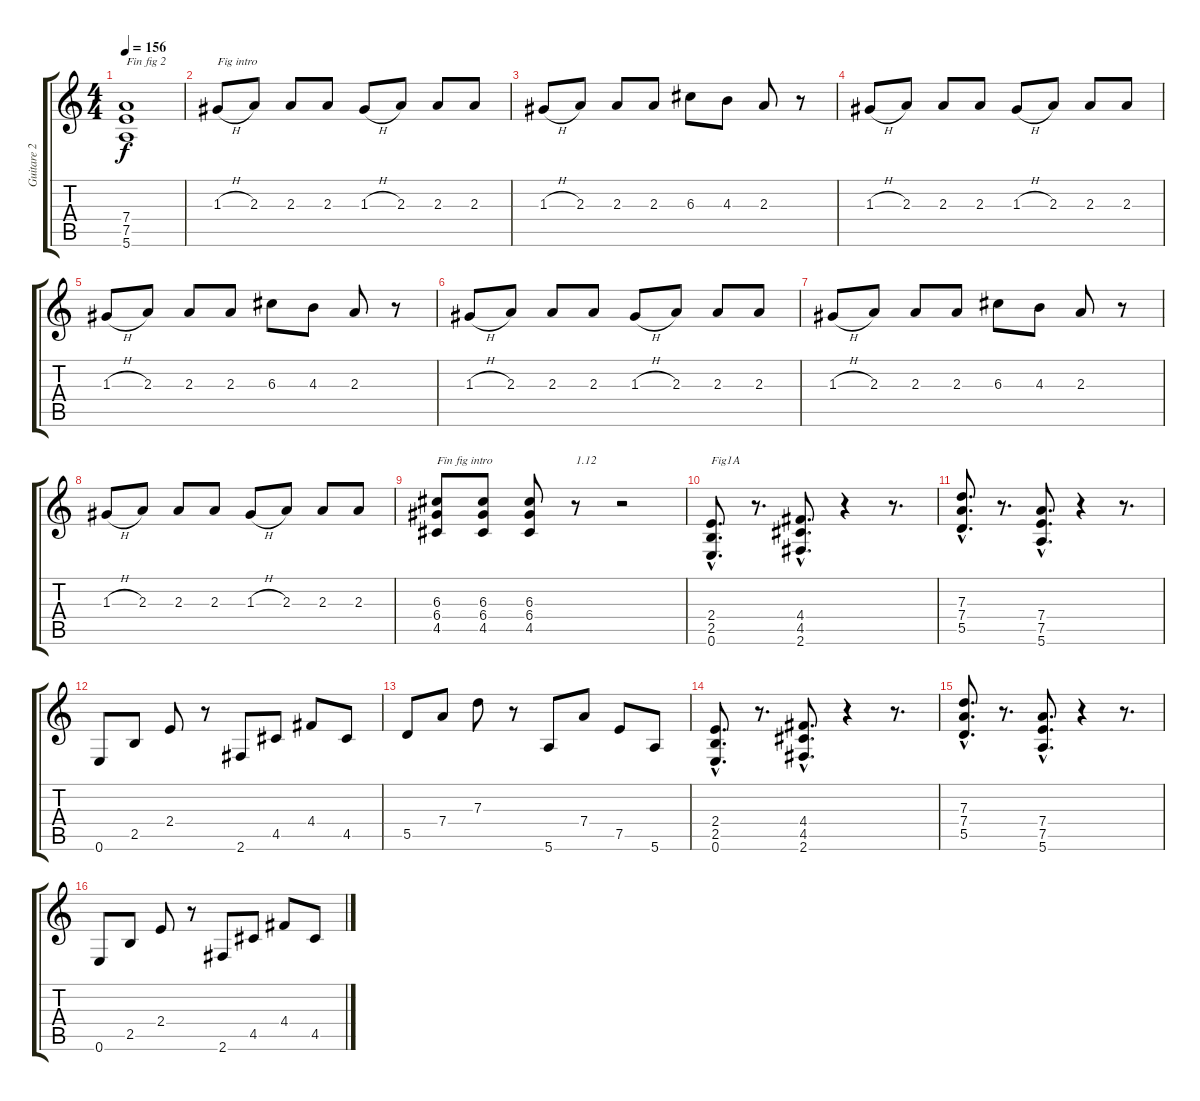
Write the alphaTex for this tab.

\track ("Guitare 2" "Guitare 2") {instrument distortionguitar}
\staff {score tabs}
\tuning (E4 B3 G3 D3 A2 E2) {hide}
\ts (4 4)
\tempo 156
\clef g2
\ks c
(7.4{t} 7.5{t} 5.6{t}).1{txt "Fin fig 2" dy f} |
1.3{h}.8{txt "Fig intro"} 2.3.8 2.3.8 2.3.8 1.3{h}.8 2.3.8 2.3.8 2.3.8 |
1.3{h}.8 2.3.8 2.3.8 2.3.8 6.3.8 4.3.8 2.3.8 r.8 |
1.3{h}.8 2.3.8 2.3.8 2.3.8 1.3{h}.8 2.3.8 2.3.8 2.3.8 |
1.3{h}.8 2.3.8 2.3.8 2.3.8 6.3.8 4.3.8 2.3.8 r.8 |
1.3{h}.8 2.3.8 2.3.8 2.3.8 1.3{h}.8 2.3.8 2.3.8 2.3.8 |
1.3{h}.8 2.3.8 2.3.8 2.3.8 6.3.8 4.3.8 2.3.8 r.8 |
1.3{h}.8 2.3.8 2.3.8 2.3.8 1.3{h}.8 2.3.8 2.3.8 2.3.8 |
(6.3 6.4 4.5).8{txt "Fin fig intro"} (6.3 6.4 4.5).8 (6.3 6.4 4.5).8 r.8{txt "1.12"} r.2 |
(2.4{hac} 2.5{hac} 0.6{hac}).8{d txt "Fig1A"} r.8{d} (4.4{hac} 4.5{hac} 2.6{hac}).8{d} r.4 r.8{d} |
(7.3{hac} 7.4{hac} 5.5{hac}).8{d} r.8{d} (7.4{hac} 7.5{hac} 5.6{hac}).8{d} r.4 r.8{d} |
0.6.8 2.5.8 2.4.8 r.8 2.6.8 4.5.8 4.4.8 4.5.8 |
5.5.8 7.4.8 7.3.8 r.8 5.6.8 7.4.8 7.5.8 5.6.8 |
(2.4{hac} 2.5{hac} 0.6{hac}).8{d} r.8{d} (4.4{hac} 4.5{hac} 2.6{hac}).8{d} r.4 r.8{d} |
(7.3{hac} 7.4{hac} 5.5{hac}).8{d} r.8{d} (7.4{hac} 7.5{hac} 5.6{hac}).8{d} r.4 r.8{d} |
0.6.8 2.5.8 2.4.8 r.8 2.6.8 4.5.8 4.4.8 4.5.8
